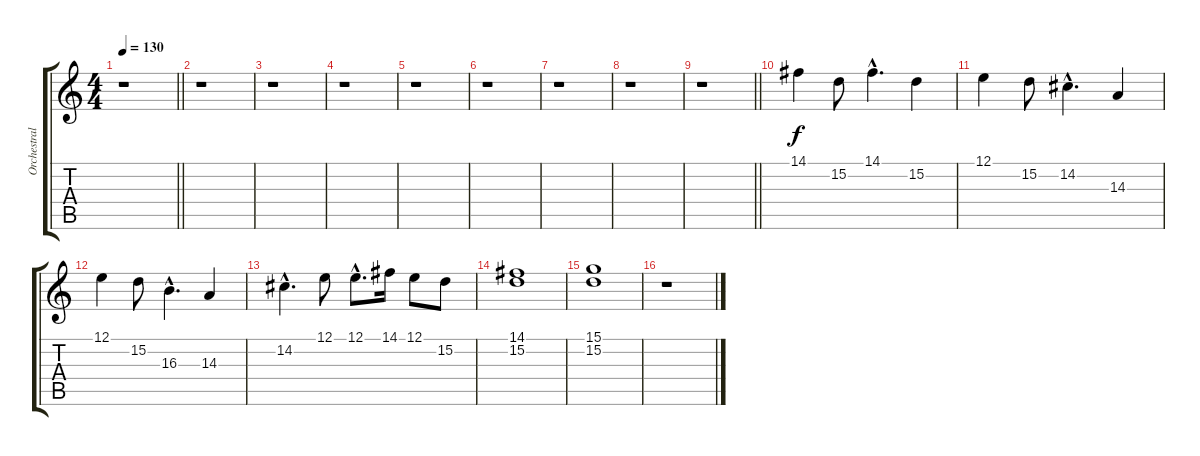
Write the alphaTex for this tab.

\track ("Orchestral Harp" "Orchestral") {instrument orchestralharp}
\staff {score tabs}
\tuning (E4 B3 G3 D3 A2 E2) {hide}
\ts (4 4)
\tempo 130
\clef g2
\barLineRight lightlight
\ks c
r.1{dy f} |
r.1 |
r.1 |
r.1 |
r.1 |
r.1 |
r.1 |
r.1 |
\barLineRight lightlight
r.1 |
14.1.4 15.2.8 14.1{hac}.4{d} 15.2.4 |
12.1.4 15.2.8 14.2{hac}.4{d} 14.3.4 |
12.1.4 15.2.8 16.3{hac}.4{d} 14.3.4 |
14.2{hac}.4{d} 12.1.8 12.1{hac}.8{d} 14.1.16 12.1.8 15.2.8 |
(14.1 15.2).1 |
(15.1 15.2).1 |
r.1
